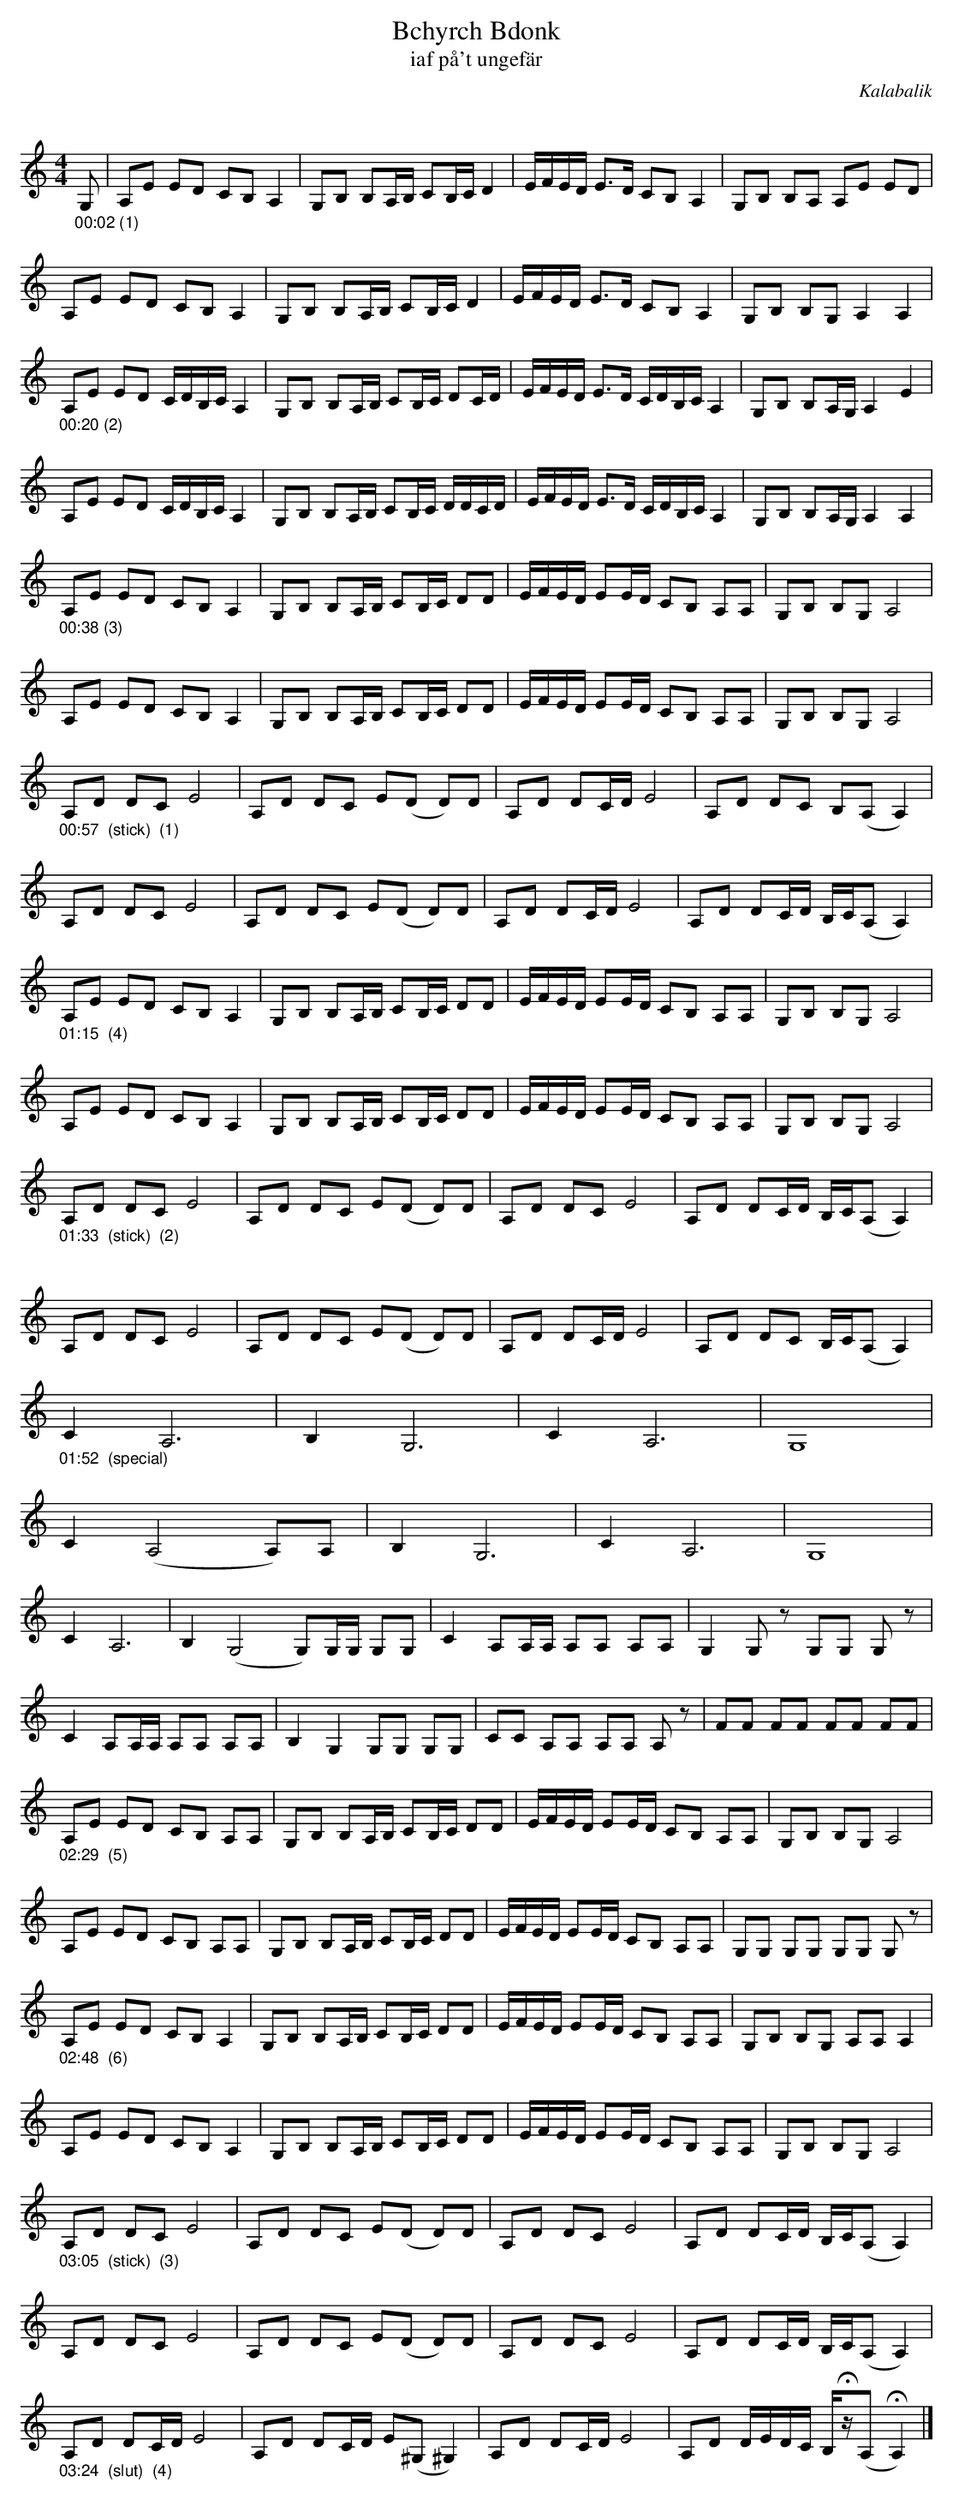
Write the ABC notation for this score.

X:1
T: Bchyrch Bdonk
T: iaf på't ungefär
C: Kalabalik
C:
M: 4/4
L: 1/8
K: C
"_00:02 (1)" G,| A,E ED CB, A,2 | G,B, B,A,/B,/ CB,/C/ D2 | E/F/E/D/ E>D CB, A,2 | G,B, B,A, A,E ED |
A,E ED CB, A,2 | G,B, B,A,/B,/ CB,/C/ D2 | E/F/E/D/ E>D CB, A,2 | G,B, B,G, A,2A,2 |
"_00:20 (2)" A,E ED C/D/B,/C/ A,2 | G,B, B,A,/B,/ CB,/C/ DC/D/ | E/F/E/D/ E>D C/D/B,/C/ A,2 | G,B, B,A,/G,/ A,2E2 |
A,E ED C/D/B,/C/ A,2 | G,B, B,A,/B,/ CB,/C/ D/D/C/D/ | E/F/E/D/ E>D C/D/B,/C/ A,2 | G,B, B,A,/G,/ A,2A,2 |
"_00:38 (3)" A,E ED CB, A,2 | G,B, B,A,/B,/ CB,/C/ DD | E/F/E/D/ EE/D/ CB, A,A, | G,B, B,G, A,4 |
A,E ED CB, A,2 | G,B, B,A,/B,/ CB,/C/ DD | E/F/E/D/ EE/D/ CB, A,A, | G,B, B,G, A,4 |
"_00:57  (stick)  (1)" A,D DC E4 | A,D DC E(D D)D | A,D DC/D/ E4 | A,D DC B,(A, A,2) |
A,D DC E4 | A,D DC E(D D)D | A,D DC/D/ E4 | A,D DC/D/ B,/C/(A, A,2) |
"_01:15  (4)" A,E ED CB, A,2 | G,B, B,A,/B,/ CB,/C/ DD | E/F/E/D/ EE/D/ CB, A,A, | G,B, B,G, A,4 |
A,E ED CB, A,2 | G,B, B,A,/B,/ CB,/C/ DD | E/F/E/D/ EE/D/ CB, A,A, | G,B, B,G, A,4  |
"_01:33  (stick)  (2)" A,D DC E4 | A,D DC E(D D)D | A,D DC E4 | A,D DC/D/ B,/C/(A, A,2) |
A,D DC E4 | A,D DC E(D D)D | A,D DC/D/ E4 | A,D DC B,/C/(A, A,2) |
"_01:52  (special)" C2A,6 | B,2G,6 | C2A,6 | G,8 |
C2(A,4 A,)A, | B,2G,6 | C2A,6 | G,8 |
C2 A,6 | B,2(G,4 G,)G,/G,/ G,G, | C2 A,A,/A,/ A,A, A,A,| G,2 G,z G,G, G,z |
C2 A,A,/A,/ A,A, A,A, | B,2 G,2 G,G, G,G, | CC A,A, A,A, A,z | FF FF FF FF |
"_02:29  (5)" A,E ED CB, A,A, | G,B, B,A,/B,/ CB,/C/ DD | E/F/E/D/ EE/D/ CB, A,A, | G,B, B,G, A,4 |
A,E ED CB, A,A, | G,B, B,A,/B,/ CB,/C/ DD | E/F/E/D/ EE/D/ CB, A,A, | G,G, G,G, G,G, G,z |
"_02:48  (6)" A,E ED CB, A,2 | G,B, B,A,/B,/ CB,/C/ DD | E/F/E/D/ EE/D/ CB, A,A, | G,B, B,G, A,A, A,2 |
A,E ED CB, A,2 | G,B, B,A,/B,/ CB,/C/ DD | E/F/E/D/ EE/D/ CB, A,A, | G,B, B,G, A,4 |
"_03:05  (stick)  (3)" A,D DC E4 | A,D DC E(D D)D | A,D DC E4 | A,D DC/D/ B,/C/(A, A,2) |
A,D DC E4 | A,D DC E(D D)D | A,D DC E4 | A,D DC/D/ B,/C/(A, A,2) |
"_03:24  (slut)  (4)" A,D DC/D/ E4 | A,D DC/D/ E(^G, ^G,2) | A,D DC/D/ E4 | A,D D/E/D/C/ B,/!fermata!z/(A, !fermata!A,2) |]
